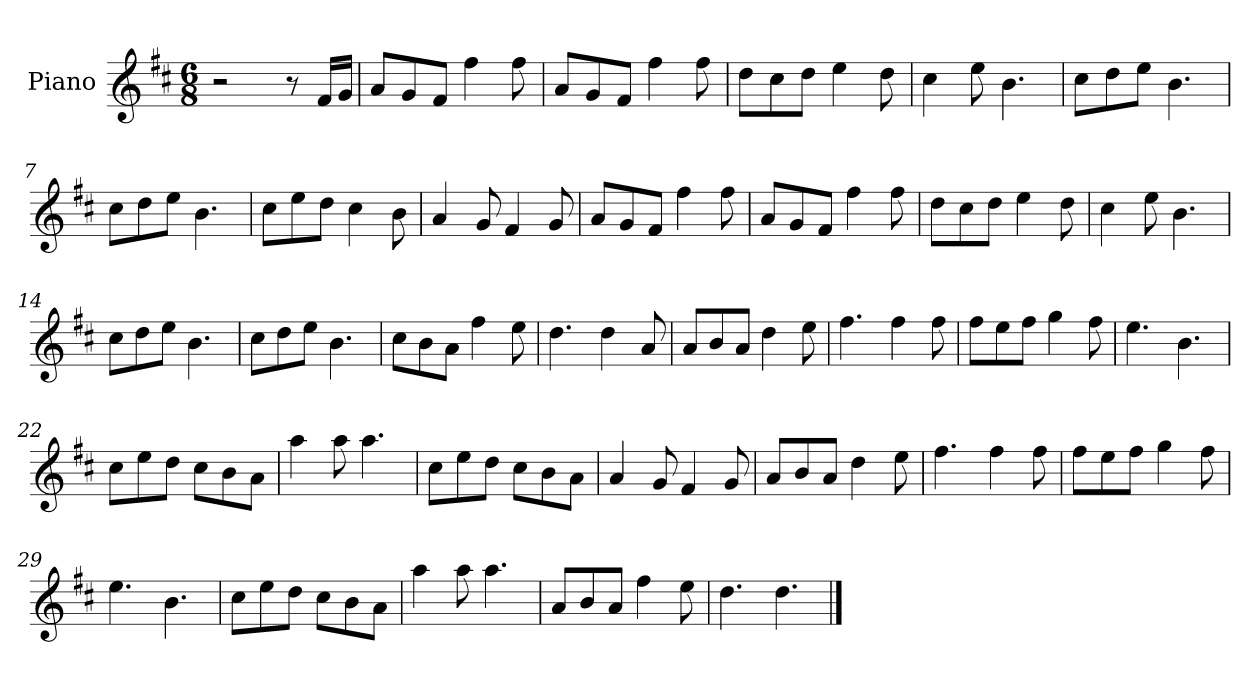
**kern
*part1
*staff1
*I"Piano
*I'Pno
*clefG2
*k[f#c#]
*M6/8
=1
2r
8r
16f#/LL
16g/JJ
=2
8a/L
8g/
8f#/J
4ff#\
8ff#\
=3
8a/L
8g/
8f#/J
4ff#\
8ff#\
=4
8dd\L
8cc#\
8dd\J
4ee\
8dd\
=5
4cc#\
8ee\
4.b\
=6
8cc#\L
8dd\
8ee\J
4.b\
=7
8cc#\L
8dd\
8ee\J
4.b\
=8
8cc#\L
8ee\
8dd\J
4cc#\
8b\
=9
4a/
8g/
4f#/
8g/
=10
8a/L
8g/
8f#/J
4ff#\
8ff#\
=11
8a/L
8g/
8f#/J
4ff#\
8ff#\
=12
8dd\L
8cc#\
8dd\J
4ee\
8dd\
=13
4cc#\
8ee\
4.b\
=14
8cc#\L
8dd\
8ee\J
4.b\
=15
8cc#\L
8dd\
8ee\J
4.b\
=16
8cc#\L
8b\
8a\J
4ff#\
8ee\
=17
4.dd\
4dd\
8a/
=18
8a/L
8b/
8a/J
4dd\
8ee\
=19
4.ff#\
4ff#\
8ff#\
=20
8ff#\L
8ee\
8ff#\J
4gg\
8ff#\
=21
4.ee\
4.b\
=22
8cc#\L
8ee\
8dd\J
8cc#\L
8b\
8a\J
=23
4aa\
8aa\
4.aa\
=24
8cc#\L
8ee\
8dd\J
8cc#\L
8b\
8a\J
=25
4a/
8g/
4f#/
8g/
=26
8a/L
8b/
8a/J
4dd\
8ee\
=27
4.ff#\
4ff#\
8ff#\
=28
8ff#\L
8ee\
8ff#\J
4gg\
8ff#\
=29
4.ee\
4.b\
=30
8cc#\L
8ee\
8dd\J
8cc#\L
8b\
8a\J
=31
4aa\
8aa\
4.aa\
=32
8a/L
8b/
8a/J
4ff#\
8ee\
=33
4.dd\
4.dd\
==
*-
